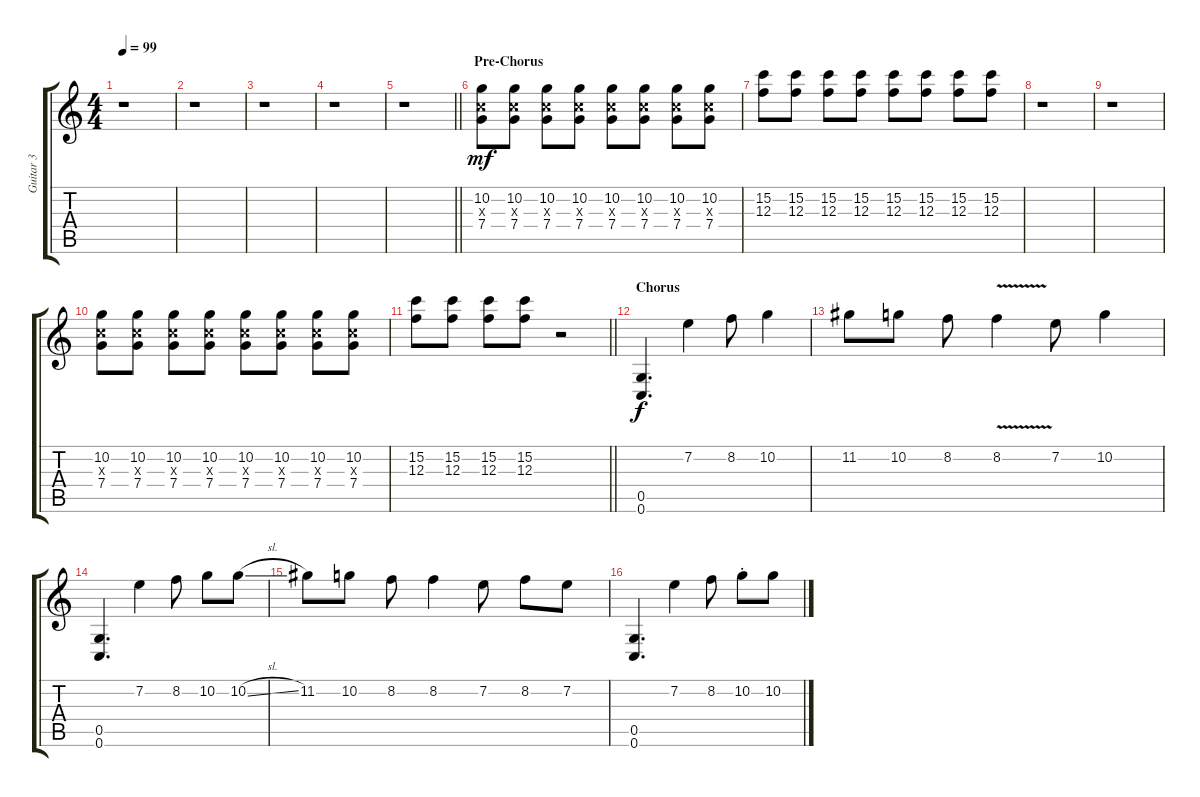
\track ("Guitar 3" "Guitar 3") {instrument distortionguitar}
\staff {score tabs}
\tuning (D4 A3 F3 C3 G2 C2) {hide}
\ts (4 4)
\tempo 99
\clef g2
\ks c
r.1{dy f} |
r.1 |
r.1 |
r.1 |
\barLineRight lightlight
r.1 |
\section ("" "Pre-Chorus")
(10.2 7.3{x} 7.4).8{dy mf} (10.2 7.3{x} 7.4).8 (10.2 7.3{x} 7.4).8 (10.2 7.3{x} 7.4).8 (10.2 7.3{x} 7.4).8 (10.2 7.3{x} 7.4).8 (10.2 7.3{x} 7.4).8 (10.2 7.3{x} 7.4).8 |
(15.2 12.3).8 (15.2 12.3).8 (15.2 12.3).8 (15.2 12.3).8 (15.2 12.3).8 (15.2 12.3).8 (15.2 12.3).8 (15.2 12.3).8 |
r.1 |
r.1 |
(10.2 7.3{x} 7.4).8 (10.2 7.3{x} 7.4).8 (10.2 7.3{x} 7.4).8 (10.2 7.3{x} 7.4).8 (10.2 7.3{x} 7.4).8 (10.2 7.3{x} 7.4).8 (10.2 7.3{x} 7.4).8 (10.2 7.3{x} 7.4).8 |
\barLineRight lightlight
(15.2 12.3).8 (15.2 12.3).8 (15.2 12.3).8 (15.2 12.3).8 r.2 |
\section ("" "Chorus")
(0.5 0.6).4{d dy f} 7.2.4 8.2.8 10.2.4 |
11.2.8 10.2.8 8.2.8 8.2{v}.4 7.2.8 10.2.4 |
(0.5 0.6).4{d} 7.2.4 8.2.8 10.2.8 10.2{sl}.8 |
11.2.8 10.2.8 8.2.8 8.2.4 7.2.8 8.2.8 7.2.8 |
(0.5 0.6).4{d} 7.2.4 8.2.8 10.2{st}.8 10.2{sl}.8
